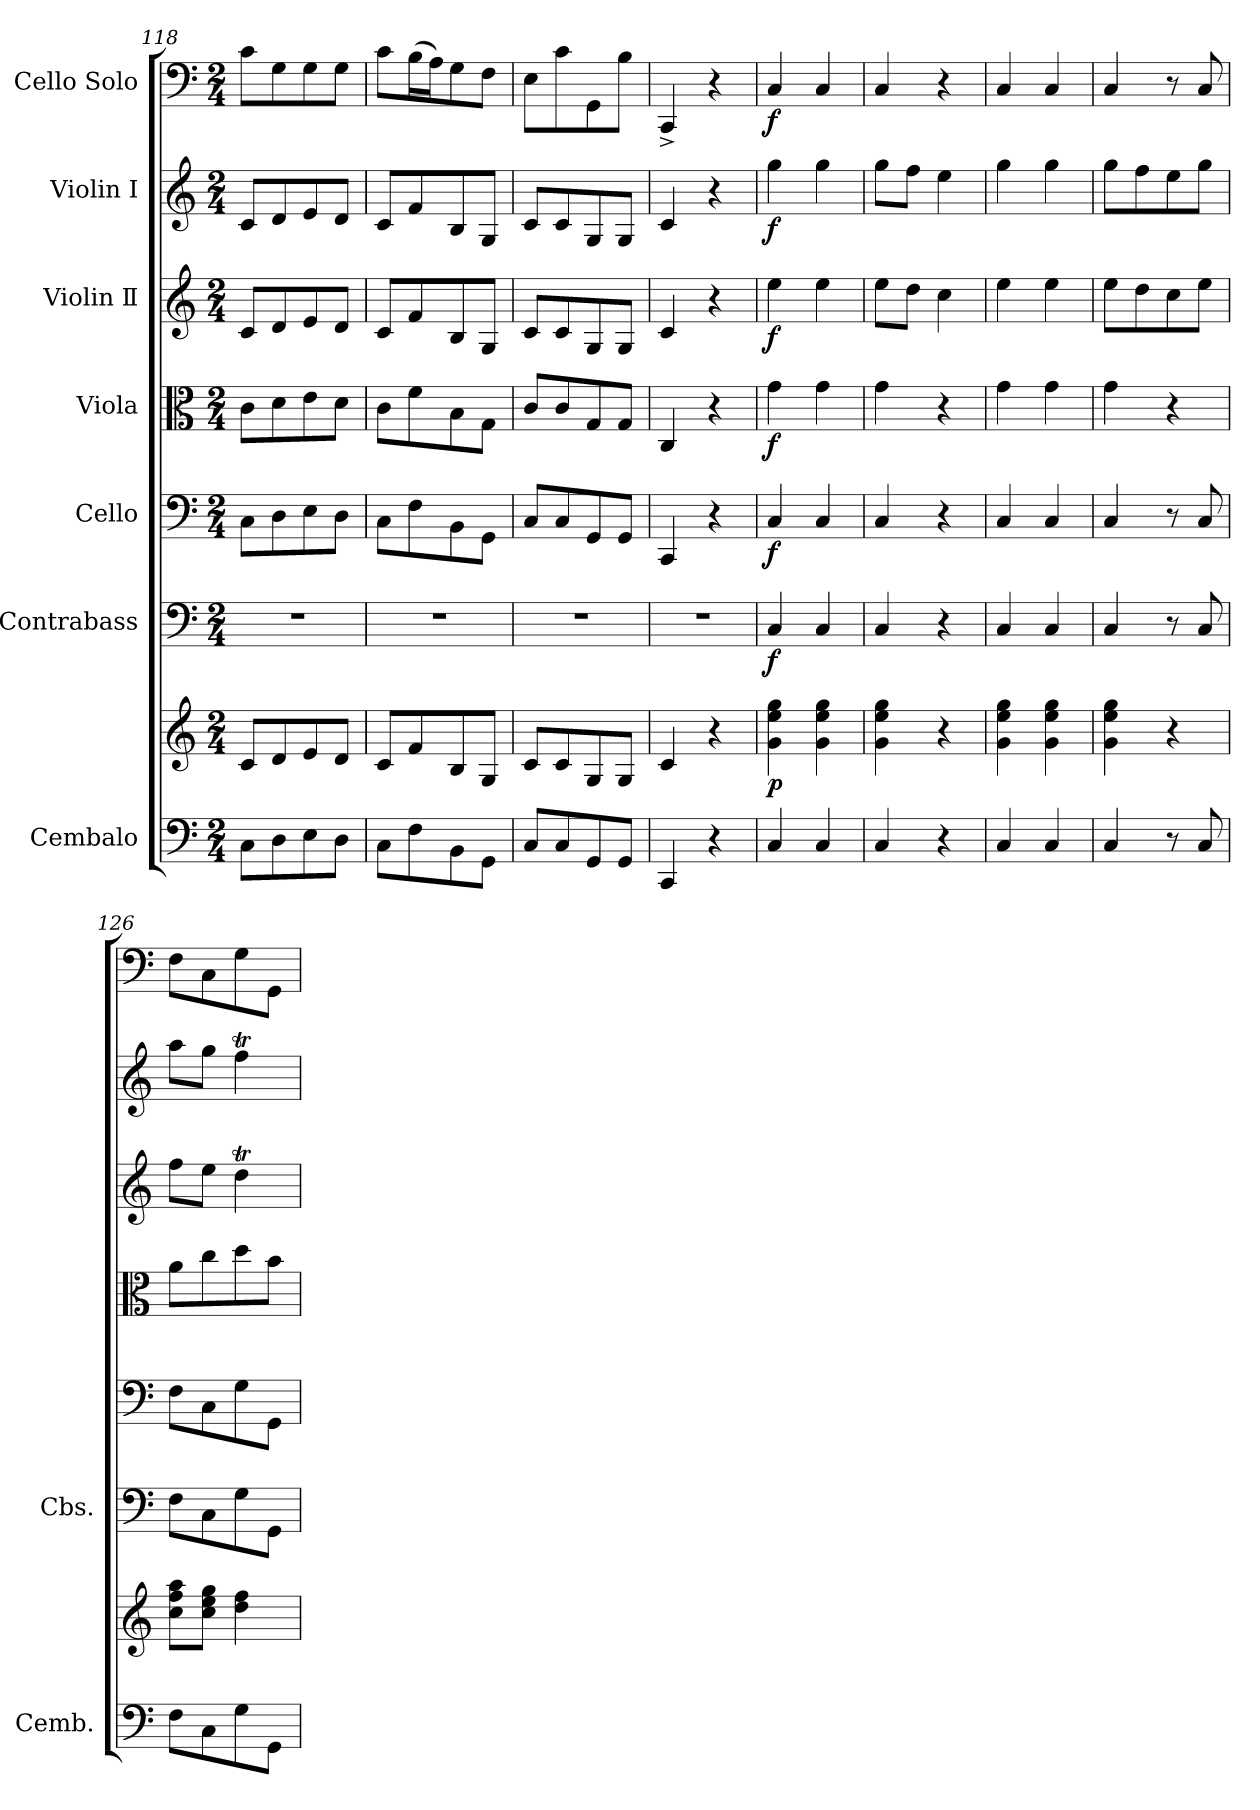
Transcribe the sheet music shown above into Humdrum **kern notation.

**kern	**kern	**dynam	**kern	**dynam	**kern	**dynam	**kern	**dynam	**kern	**dynam	**kern	**dynam	**kern	**dynam
*part7	*part7	*part7	*part6	*part6	*part5	*part5	*part4	*part4	*part3	*part3	*part2	*part2	*part1	*part1
*staff8	*staff7	*staff7/8	*staff6	*staff6	*staff5	*staff5	*staff4	*staff4	*staff3	*staff3	*staff2	*staff2	*staff1	*staff1
*I"Cembalo	*	*	*I"Contrabass	*	*I"Cello	*	*I"Viola	*	*I"Violin Ⅱ	*	*I"Violin Ⅰ	*	*I"Cello Solo	*
*I'Cemb.	*	*	*I'Cbs.	*	*	*	*	*	*	*	*	*	*	*
*clefF4	*clefG2	*	*clefF4	*	*clefF4	*	*clefC3	*	*clefG2	*	*clefG2	*	*clefF4	*
*	*	*	*ITrd7c12	*	*	*	*	*	*	*	*	*	*	*
*k[]	*k[]	*	*k[]	*	*k[]	*	*k[]	*	*k[]	*	*k[]	*	*k[]	*
*M2/4	*M2/4	*	*M2/4	*	*M2/4	*	*M2/4	*	*M2/4	*	*M2/4	*	*M2/4	*
=118	=118	=118	=118	=118	=118	=118	=118	=118	=118	=118	=118	=118	=118	=118
8C\L	8c/L	.	2r	.	8C\L	.	8c\L	.	8c/L	.	8c/L	.	8c\L	.
8D\	8d/	.	.	.	8D\	.	8d\	.	8d/	.	8d/	.	8G\	.
8E\	8e/	.	.	.	8E\	.	8e\	.	8e/	.	8e/	.	8G\	.
8D\J	8d/J	.	.	.	8D\J	.	8d\J	.	8d/J	.	8d/J	.	8G\J	.
=119	=119	=119	=119	=119	=119	=119	=119	=119	=119	=119	=119	=119	=119	=119
8C\L	8c/L	.	2r	.	8C\L	.	8c\L	.	8c/L	.	8c/L	.	8c\L	.
8F\	8f/	.	.	.	8F\	.	8f\	.	8f/	.	8f/	.	(>16B\L	.
.	.	.	.	.	.	.	.	.	.	.	.	.	16A\J)	.
8BB\	8B/	.	.	.	8BB\	.	8B\	.	8B/	.	8B/	.	8G\	.
8GG\J	8G/J	.	.	.	8GG\J	.	8G\J	.	8G/J	.	8G/J	.	8F\J	.
=120	=120	=120	=120	=120	=120	=120	=120	=120	=120	=120	=120	=120	=120	=120
8C/L	8c/L	.	2r	.	8C/L	.	8c/L	.	8c/L	.	8c/L	.	8E\L	.
8C/	8c/	.	.	.	8C/	.	8c/	.	8c/	.	8c/	.	8c\	.
8GG/	8G/	.	.	.	8GG/	.	8G/	.	8G/	.	8G/	.	8GG\	.
8GG/J	8G/J	.	.	.	8GG/J	.	8G/J	.	8G/J	.	8G/J	.	8B\J	.
=121	=121	=121	=121	=121	=121	=121	=121	=121	=121	=121	=121	=121	=121	=121
4CC/	4c/	.	2r	.	4CC/	.	4C/	.	4c/	.	4c/	.	4CC^/	.
4r	4r	.	.	.	4r	.	4r	.	4r	.	4r	.	4r	.
=122	=122	=122	=122	=122	=122	=122	=122	=122	=122	=122	=122	=122	=122	=122
!	!	!LO:DY:b	!	!LO:DY:b	!	!LO:DY:b	!	!LO:DY:b	!	!LO:DY:b	!	!LO:DY:b	!	!LO:DY:b
4C/	4g\ 4ee\ 4gg\	p	4CC/	f	4C/	f	4g\	f	4ee\	f	4gg\	f	4C/	f
4C/	4g\ 4ee\ 4gg\	.	4CC/	.	4C/	.	4g\	.	4ee\	.	4gg\	.	4C/	.
=123	=123	=123	=123	=123	=123	=123	=123	=123	=123	=123	=123	=123	=123	=123
4C/	4g\ 4ee\ 4gg\	.	4CC/	.	4C/	.	4g\	.	8ee\L	.	8gg\L	.	4C/	.
.	.	.	.	.	.	.	.	.	8dd\J	.	8ff\J	.	.	.
4r	4r	.	4r	.	4r	.	4r	.	4cc\	.	4ee\	.	4r	.
=124	=124	=124	=124	=124	=124	=124	=124	=124	=124	=124	=124	=124	=124	=124
4C/	4g\ 4ee\ 4gg\	.	4CC/	.	4C/	.	4g\	.	4ee\	.	4gg\	.	4C/	.
4C/	4g\ 4ee\ 4gg\	.	4CC/	.	4C/	.	4g\	.	4ee\	.	4gg\	.	4C/	.
=125	=125	=125	=125	=125	=125	=125	=125	=125	=125	=125	=125	=125	=125	=125
4C/	4g\ 4ee\ 4gg\	.	4CC/	.	4C/	.	4g\	.	8ee\L	.	8gg\L	.	4C/	.
.	.	.	.	.	.	.	.	.	8dd\	.	8ff\	.	.	.
8r	4r	.	8r	.	8r	.	4r	.	8cc\	.	8ee\	.	8r	.
8C/	.	.	8CC/	.	8C/	.	.	.	8ee\J	.	8gg\J	.	8C/	.
=126	=126	=126	=126	=126	=126	=126	=126	=126	=126	=126	=126	=126	=126	=126
8F\L	8cc\ 8ff\ 8aa\L	.	8FF\L	.	8F\L	.	8a\L	.	8ff\L	.	8aa\L	.	8F\L	.
8C\	8cc\ 8ee\ 8gg\J	.	8CC\	.	8C\	.	8cc\	.	8ee\J	.	8gg\J	.	8C\	.
8G\	4dd\ 4ff\	.	8GG\	.	8G\	.	8dd\	.	4ddT\	.	4ffT\	.	8G\	.
8GG\J	.	.	8GGG\J	.	8GG\J	.	8b\J	.	.	.	.	.	8GG\J	.
=	=	=	=	=	=	=	=	=	=	=	=	=	=	=
*-	*-	*-	*-	*-	*-	*-	*-	*-	*-	*-	*-	*-	*-	*-
